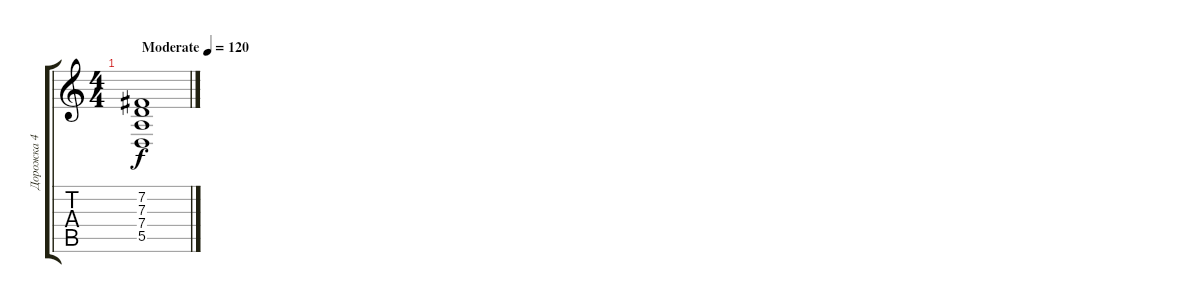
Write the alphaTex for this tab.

\track ("Дорожка 4" "Дорожка 4") {instrument reversecymbal}
\staff {score tabs}
\tuning (E4 B3 G3 D3 A2 E2) {hide}
\ts (4 4)
\tempo (120 "Moderate")
\clef g2
\ks c
(7.2 7.3 7.4 5.5).1{dy f instrument reversecymbal}
